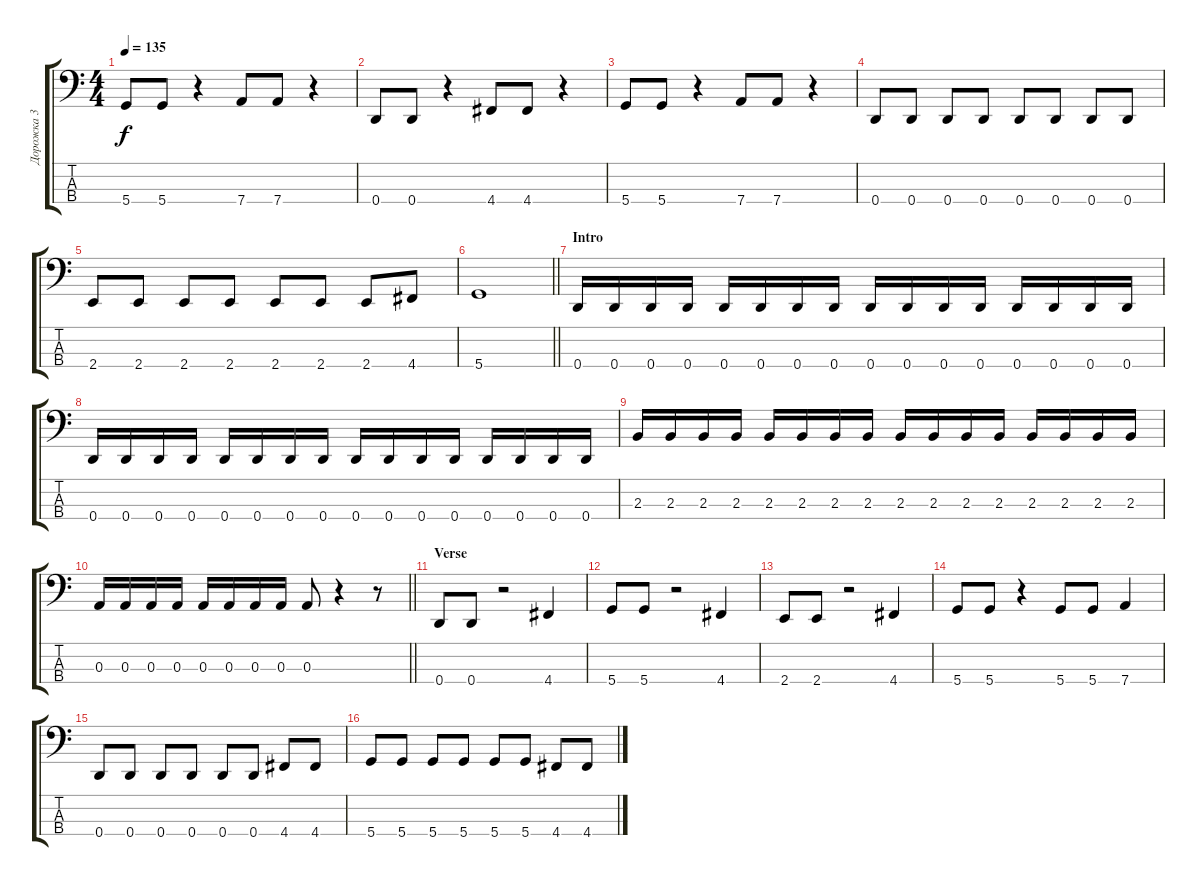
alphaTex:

\track ("Дорожка 3" "Дорожка 3") {instrument electricbassfinger}
\staff {score tabs}
\tuning (G2 D2 A1 D1) {hide}
\ts (4 4)
\tempo 135
\clef f4
\ks c
5.4.8{dy f} 5.4.8 r.4 7.4.8 7.4.8 r.4 |
0.4.8 0.4.8 r.4 4.4.8 4.4.8 r.4 |
5.4.8 5.4.8 r.4 7.4.8 7.4.8 r.4 |
0.4.8 0.4.8 0.4.8 0.4.8 0.4.8 0.4.8 0.4.8 0.4.8 |
2.4.8 2.4.8 2.4.8 2.4.8 2.4.8 2.4.8 2.4.8 4.4.8 |
\barLineRight lightlight
5.4.1 |
\section ("" "Intro")
0.4.16 0.4.16 0.4.16 0.4.16 0.4.16 0.4.16 0.4.16 0.4.16 0.4.16 0.4.16 0.4.16 0.4.16 0.4.16 0.4.16 0.4.16 0.4.16 |
0.4.16 0.4.16 0.4.16 0.4.16 0.4.16 0.4.16 0.4.16 0.4.16 0.4.16 0.4.16 0.4.16 0.4.16 0.4.16 0.4.16 0.4.16 0.4.16 |
2.3.16 2.3.16 2.3.16 2.3.16 2.3.16 2.3.16 2.3.16 2.3.16 2.3.16 2.3.16 2.3.16 2.3.16 2.3.16 2.3.16 2.3.16 2.3.16 |
\barLineRight lightlight
0.3.16 0.3.16 0.3.16 0.3.16 0.3.16 0.3.16 0.3.16 0.3.16 0.3.8 r.4 r.8 |
\section ("" "Verse")
0.4.8 0.4.8 r.2 4.4.4 |
5.4.8 5.4.8 r.2 4.4.4 |
2.4.8 2.4.8 r.2 4.4.4 |
5.4.8 5.4.8 r.4 5.4.8 5.4.8 7.4.4 |
0.4.8 0.4.8 0.4.8 0.4.8 0.4.8 0.4.8 4.4.8 4.4.8 |
5.4.8 5.4.8 5.4.8 5.4.8 5.4.8 5.4.8 4.4.8 4.4.8
